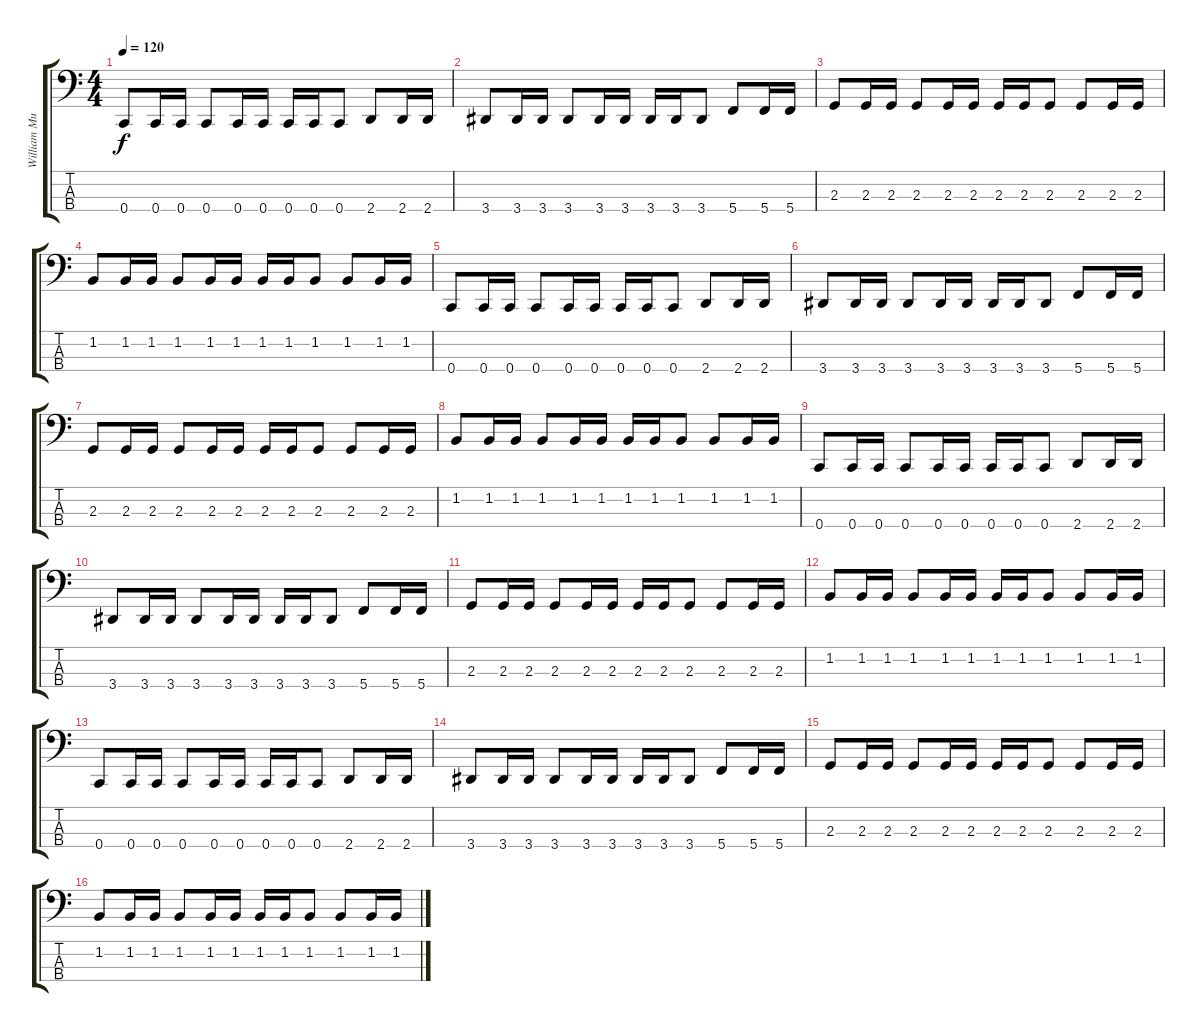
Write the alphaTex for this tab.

\track ("William Murderface" "William Mu") {instrument electricbasspick}
\staff {score tabs}
\tuning (Eb2 Bb1 F1 C1) {hide}
\ts (4 4)
\tempo 120
\clef f4
\ks c
0.4.8{dy f} 0.4.16 0.4.16 0.4.8 0.4.16 0.4.16 0.4.16 0.4.16 0.4.8 2.4.8 2.4.16 2.4.16 |
3.4.8 3.4.16 3.4.16 3.4.8 3.4.16 3.4.16 3.4.16 3.4.16 3.4.8 5.4.8 5.4.16 5.4.16 |
2.3.8 2.3.16 2.3.16 2.3.8 2.3.16 2.3.16 2.3.16 2.3.16 2.3.8 2.3.8 2.3.16 2.3.16 |
1.2.8 1.2.16 1.2.16 1.2.8 1.2.16 1.2.16 1.2.16 1.2.16 1.2.8 1.2.8 1.2.16 1.2.16 |
0.4.8 0.4.16 0.4.16 0.4.8 0.4.16 0.4.16 0.4.16 0.4.16 0.4.8 2.4.8 2.4.16 2.4.16 |
3.4.8 3.4.16 3.4.16 3.4.8 3.4.16 3.4.16 3.4.16 3.4.16 3.4.8 5.4.8 5.4.16 5.4.16 |
2.3.8 2.3.16 2.3.16 2.3.8 2.3.16 2.3.16 2.3.16 2.3.16 2.3.8 2.3.8 2.3.16 2.3.16 |
1.2.8 1.2.16 1.2.16 1.2.8 1.2.16 1.2.16 1.2.16 1.2.16 1.2.8 1.2.8 1.2.16 1.2.16 |
0.4.8 0.4.16 0.4.16 0.4.8 0.4.16 0.4.16 0.4.16 0.4.16 0.4.8 2.4.8 2.4.16 2.4.16 |
3.4.8 3.4.16 3.4.16 3.4.8 3.4.16 3.4.16 3.4.16 3.4.16 3.4.8 5.4.8 5.4.16 5.4.16 |
2.3.8 2.3.16 2.3.16 2.3.8 2.3.16 2.3.16 2.3.16 2.3.16 2.3.8 2.3.8 2.3.16 2.3.16 |
1.2.8 1.2.16 1.2.16 1.2.8 1.2.16 1.2.16 1.2.16 1.2.16 1.2.8 1.2.8 1.2.16 1.2.16 |
0.4.8 0.4.16 0.4.16 0.4.8 0.4.16 0.4.16 0.4.16 0.4.16 0.4.8 2.4.8 2.4.16 2.4.16 |
3.4.8 3.4.16 3.4.16 3.4.8 3.4.16 3.4.16 3.4.16 3.4.16 3.4.8 5.4.8 5.4.16 5.4.16 |
2.3.8 2.3.16 2.3.16 2.3.8 2.3.16 2.3.16 2.3.16 2.3.16 2.3.8 2.3.8 2.3.16 2.3.16 |
1.2.8 1.2.16 1.2.16 1.2.8 1.2.16 1.2.16 1.2.16 1.2.16 1.2.8 1.2.8 1.2.16 1.2.16
